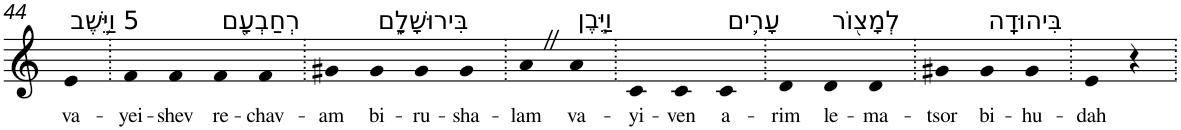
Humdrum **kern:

**kern	**text
*part1	*part1
*staff1	*staff1
*I"Piano	*
*I'Pno	*
!!LO:PB:g=z
*clefG2	*
*k[]	*
=44	=44
!LO:TX:a:t=5 וַיֵּ֥שֶׁב	!
!	!LO:LY:b
4e	va-
=45.	=45.
!	!LO:LY:b
4f	-yei-
!	!LO:LY:b
4f	-shev
!LO:TX:a:t=רְחַבְעָ֖ם	!
!	!LO:LY:b
4f	re-
!	!LO:LY:b
4f	-chav-
=46.	=46.
!	!LO:LY:b
4g#X	-am
!LO:TX:a:t=בִּירוּשָׁלִָ֑ם	!
!	!LO:LY:b
4g#	bi-
!	!LO:LY:b
4g#	-ru-
!	!LO:LY:b
4g#	-sha-
=47.	=47.
!	!LO:LY:b
4aZ	-lam
!LO:TX:a:t=וַיִּ֧בֶן	!
!	!LO:LY:b
4a	va-
=48.	=48.
!	!LO:LY:b
4c	-yi-
!	!LO:LY:b
4c	-ven
!LO:TX:a:t=עָרִ֛ים	!
!	!LO:LY:b
4c	a-
=49.	=49.
!	!LO:LY:b
4d	-rim
!LO:TX:a:t=לְמָצ֖וֹר	!
!	!LO:LY:b
4d	le-
!	!LO:LY:b
4d	-ma-
=50.	=50.
!	!LO:LY:b
4g#X	-tsor
!LO:TX:a:t=בִּיהוּדָֽה	!
!	!LO:LY:b
4g#	bi-
!	!LO:LY:b
4g#	-hu-
=51.	=51.
!	!LO:LY:b
4e	-dah
4r	.
=.	=.
*-	*-
